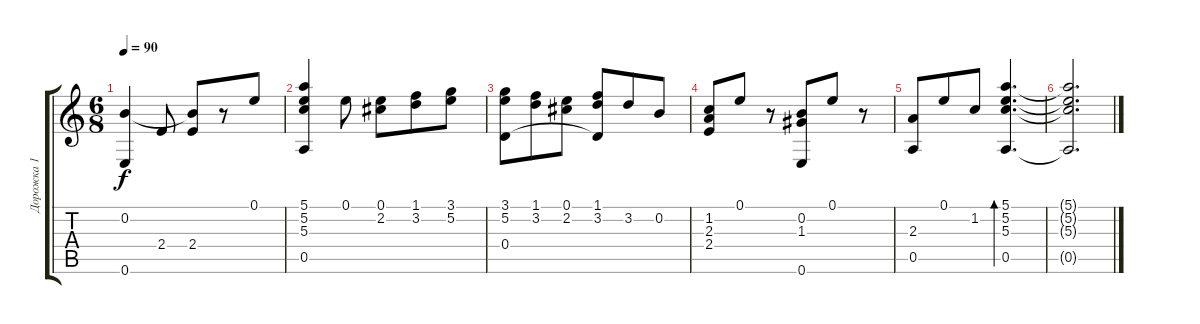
\track ("Дорожка 1" "Дорожка 1") {instrument acousticguitarsteel}
\staff {score tabs}
\tuning (E4 B3 G3 D3 A2 E2) {hide}
\ts (6 8)
\tempo 90
\clef g2
\ks c
(0.2 0.6).4{dy f} 2.4.8 (0.2{t} 2.4).8 r.8 0.1.8 |
(5.1 5.2 5.3 0.5).4 0.1.8 (0.1 2.2).8 (1.1 3.2).8 (3.1 5.2).8 |
(3.1 5.2 0.4).8 (1.1 3.2).8 (0.1 2.2).8 (1.1 3.2 0.4{t}).8 3.2.8 0.2.8 |
(1.2 2.3 2.4).8 0.1.8 r.8 (0.2 1.3 0.6).8 0.1.8 r.8 |
(2.3 0.5).8 0.1.8 1.2.8 (5.1 5.2 5.3 0.5).4{d bd 480} |
(5.1{t} 5.2{t} 5.3{t} 0.5{t}).2{d}
